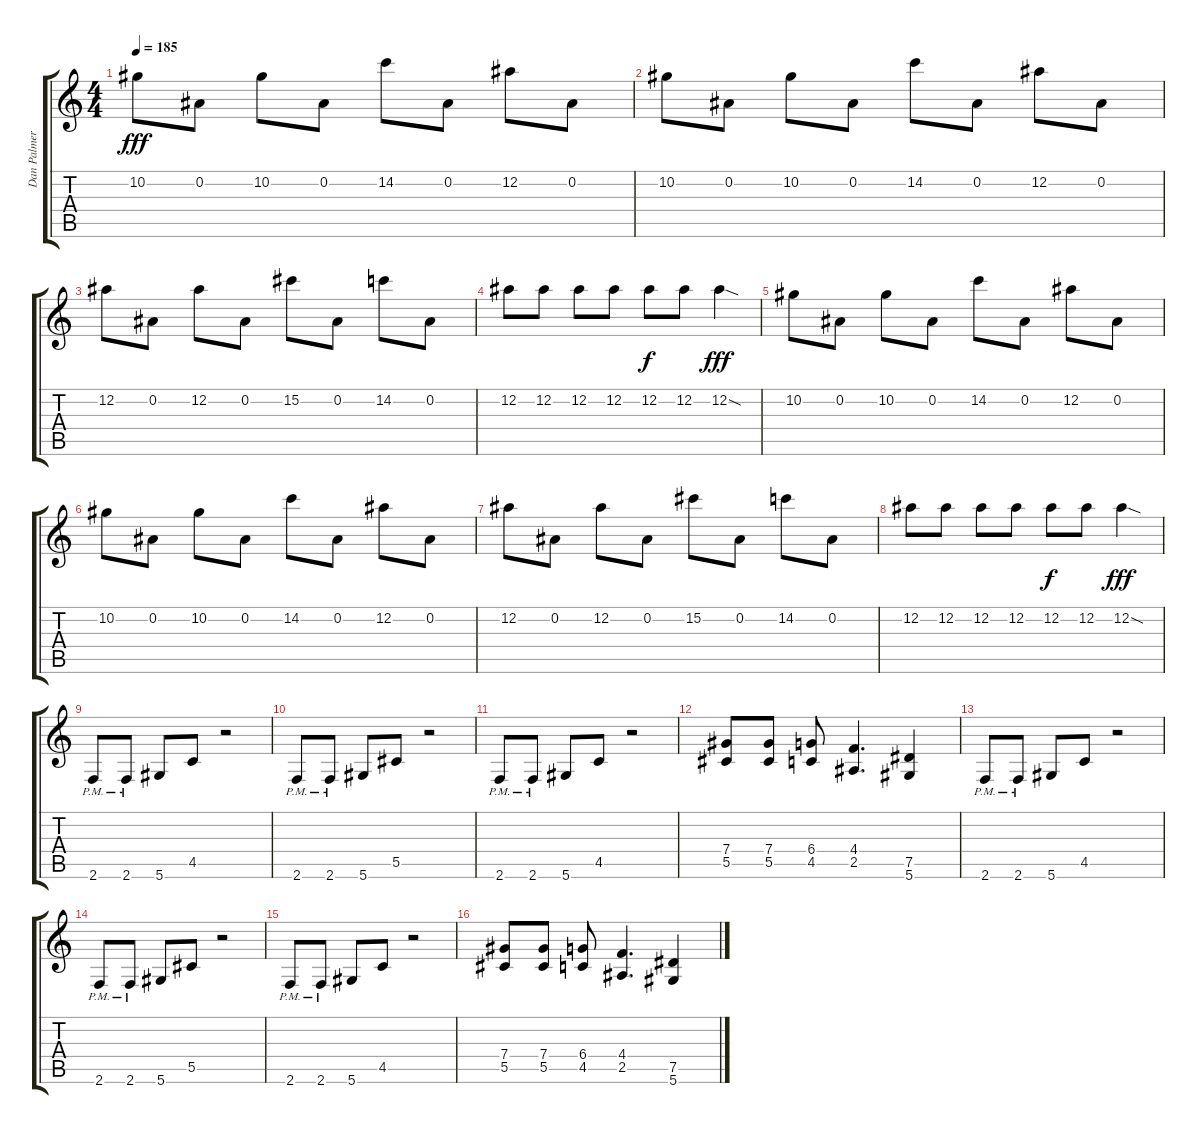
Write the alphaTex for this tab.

\track ("Dan Palmer" "Dan Palmer") {instrument distortionguitar}
\staff {score tabs}
\tuning (Eb4 Bb3 Gb3 Db3 Ab2 Eb2) {hide}
\ts (4 4)
\tempo 185
\clef g2
\ks c
10.2.8{dy fff} 0.2.8 10.2.8 0.2.8 14.2.8 0.2.8 12.2.8 0.2.8 |
10.2.8 0.2.8 10.2.8 0.2.8 14.2.8 0.2.8 12.2.8 0.2.8 |
12.2.8 0.2.8 12.2.8 0.2.8 15.2.8 0.2.8 14.2.8 0.2.8 |
12.2.8 12.2.8 12.2.8 12.2.8 12.2.8{dy f} 12.2.8 12.2{sod}.4{dy fff} |
10.2.8 0.2.8 10.2.8 0.2.8 14.2.8 0.2.8 12.2.8 0.2.8 |
10.2.8 0.2.8 10.2.8 0.2.8 14.2.8 0.2.8 12.2.8 0.2.8 |
12.2.8 0.2.8 12.2.8 0.2.8 15.2.8 0.2.8 14.2.8 0.2.8 |
12.2.8 12.2.8 12.2.8 12.2.8 12.2.8{dy f} 12.2.8 12.2{sod}.4{dy fff} |
2.6{pm}.8 2.6{pm}.8 5.6.8 4.5.8 r.2 |
2.6{pm}.8 2.6{pm}.8 5.6.8 5.5.8 r.2 |
2.6{pm}.8 2.6{pm}.8 5.6.8 4.5.8 r.2 |
(7.4 5.5).8 (7.4 5.5).8 (6.4 4.5).8 (4.4 2.5).4{d} (7.5 5.6).4 |
2.6{pm}.8 2.6{pm}.8 5.6.8 4.5.8 r.2 |
2.6{pm}.8 2.6{pm}.8 5.6.8 5.5.8 r.2 |
2.6{pm}.8 2.6{pm}.8 5.6.8 4.5.8 r.2 |
(7.4 5.5).8 (7.4 5.5).8 (6.4 4.5).8 (4.4 2.5).4{d} (7.5 5.6).4
